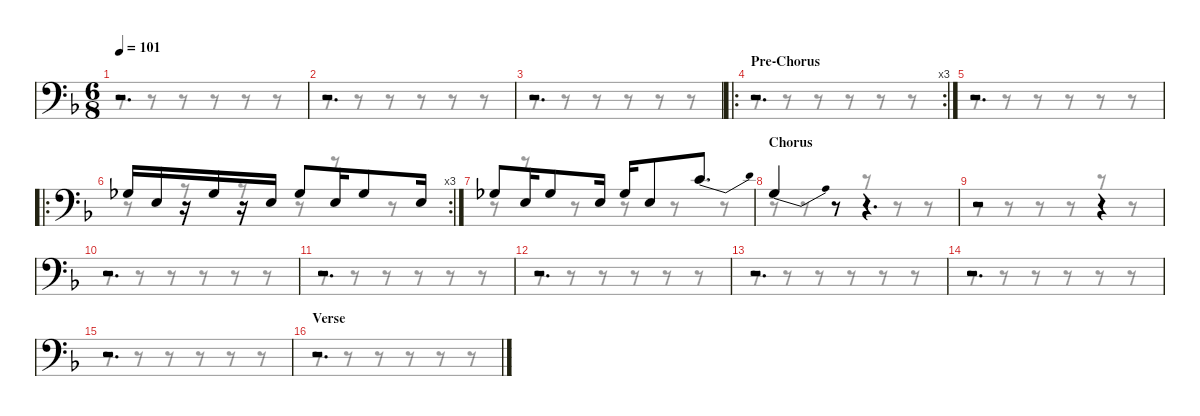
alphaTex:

\defaultSystemsLayout 4
\hideDynamics
\bracketExtendMode nobrackets
\singleTrackTrackNamePolicy hidden
\multiTrackTrackNamePolicy hidden
\otherSystemsTrackNameOrientation horizontal
\track ("Backing Vocals" "ob.") {instrument oboe}
\staff {score}
\tuning (E4 A3 F3 D3 A2 D2)
\voice
\ts (6 8)
\tempo 101
\clef f4
\ks dminor
r.2{d dy mf} |
r.2{d} |
r.2{d} |
\ro
\rc 3
\section ("" "Pre-Chorus")
r.2{d} |
r.2{d} |
\ro
\rc 3
4.4{acc b}.16 2.4{acc forcenatural}.16 r.16 4.4{acc b}.16 r.16 2.4{acc forcenatural}.16 4.4{acc b}.8 2.4{acc forcenatural}.16 4.4{acc b}.8 2.4{acc forcenatural}.16 |
4.4{acc b}.8 2.4{acc forcenatural}.16 4.4{acc b}.8 2.4{acc forcenatural}.16 4.4{acc b}.16 2.4{acc forcenatural}.8 3.2{be (bend 0 0 30 4) acc forcenatural}.8{d} |
\section ("" "Chorus")
2.3{be (bend 0 0 25.0000008 4) acc forcenatural}.4 r.8 r.4{d} |
r.2 r.4 |
r.2{d} |
r.2{d} |
r.2{d} |
r.2{d} |
r.2{d} |
r.2{d} |
\section ("" "Verse")
r.2{d}
\voice
\clef f4
\ottava regular
\simile none
\ks dminor
r.8{dy mf} r.8 r.8 r.8 r.8 r.8 |
r.8 r.8 r.8 r.8 r.8 r.8 |
r.8 r.8 r.8 r.8 r.8 r.8 |
r.8 r.8 r.8 r.8 r.8 r.8 |
r.8 r.8 r.8 r.8 r.8 r.8 |
r.8 r.8 r.8 r.8 r.8 r.8 |
r.8 r.8 r.8 r.8 r.8 r.8 |
r.8 r.8 r.8 r.8 r.8 r.8 |
r.8 r.8 r.8 r.8 r.8 r.8 |
r.8 r.8 r.8 r.8 r.8 r.8 |
r.8 r.8 r.8 r.8 r.8 r.8 |
r.8 r.8 r.8 r.8 r.8 r.8 |
r.8 r.8 r.8 r.8 r.8 r.8 |
r.8 r.8 r.8 r.8 r.8 r.8 |
r.8 r.8 r.8 r.8 r.8 r.8 |
r.8 r.8 r.8 r.8 r.8 r.8
